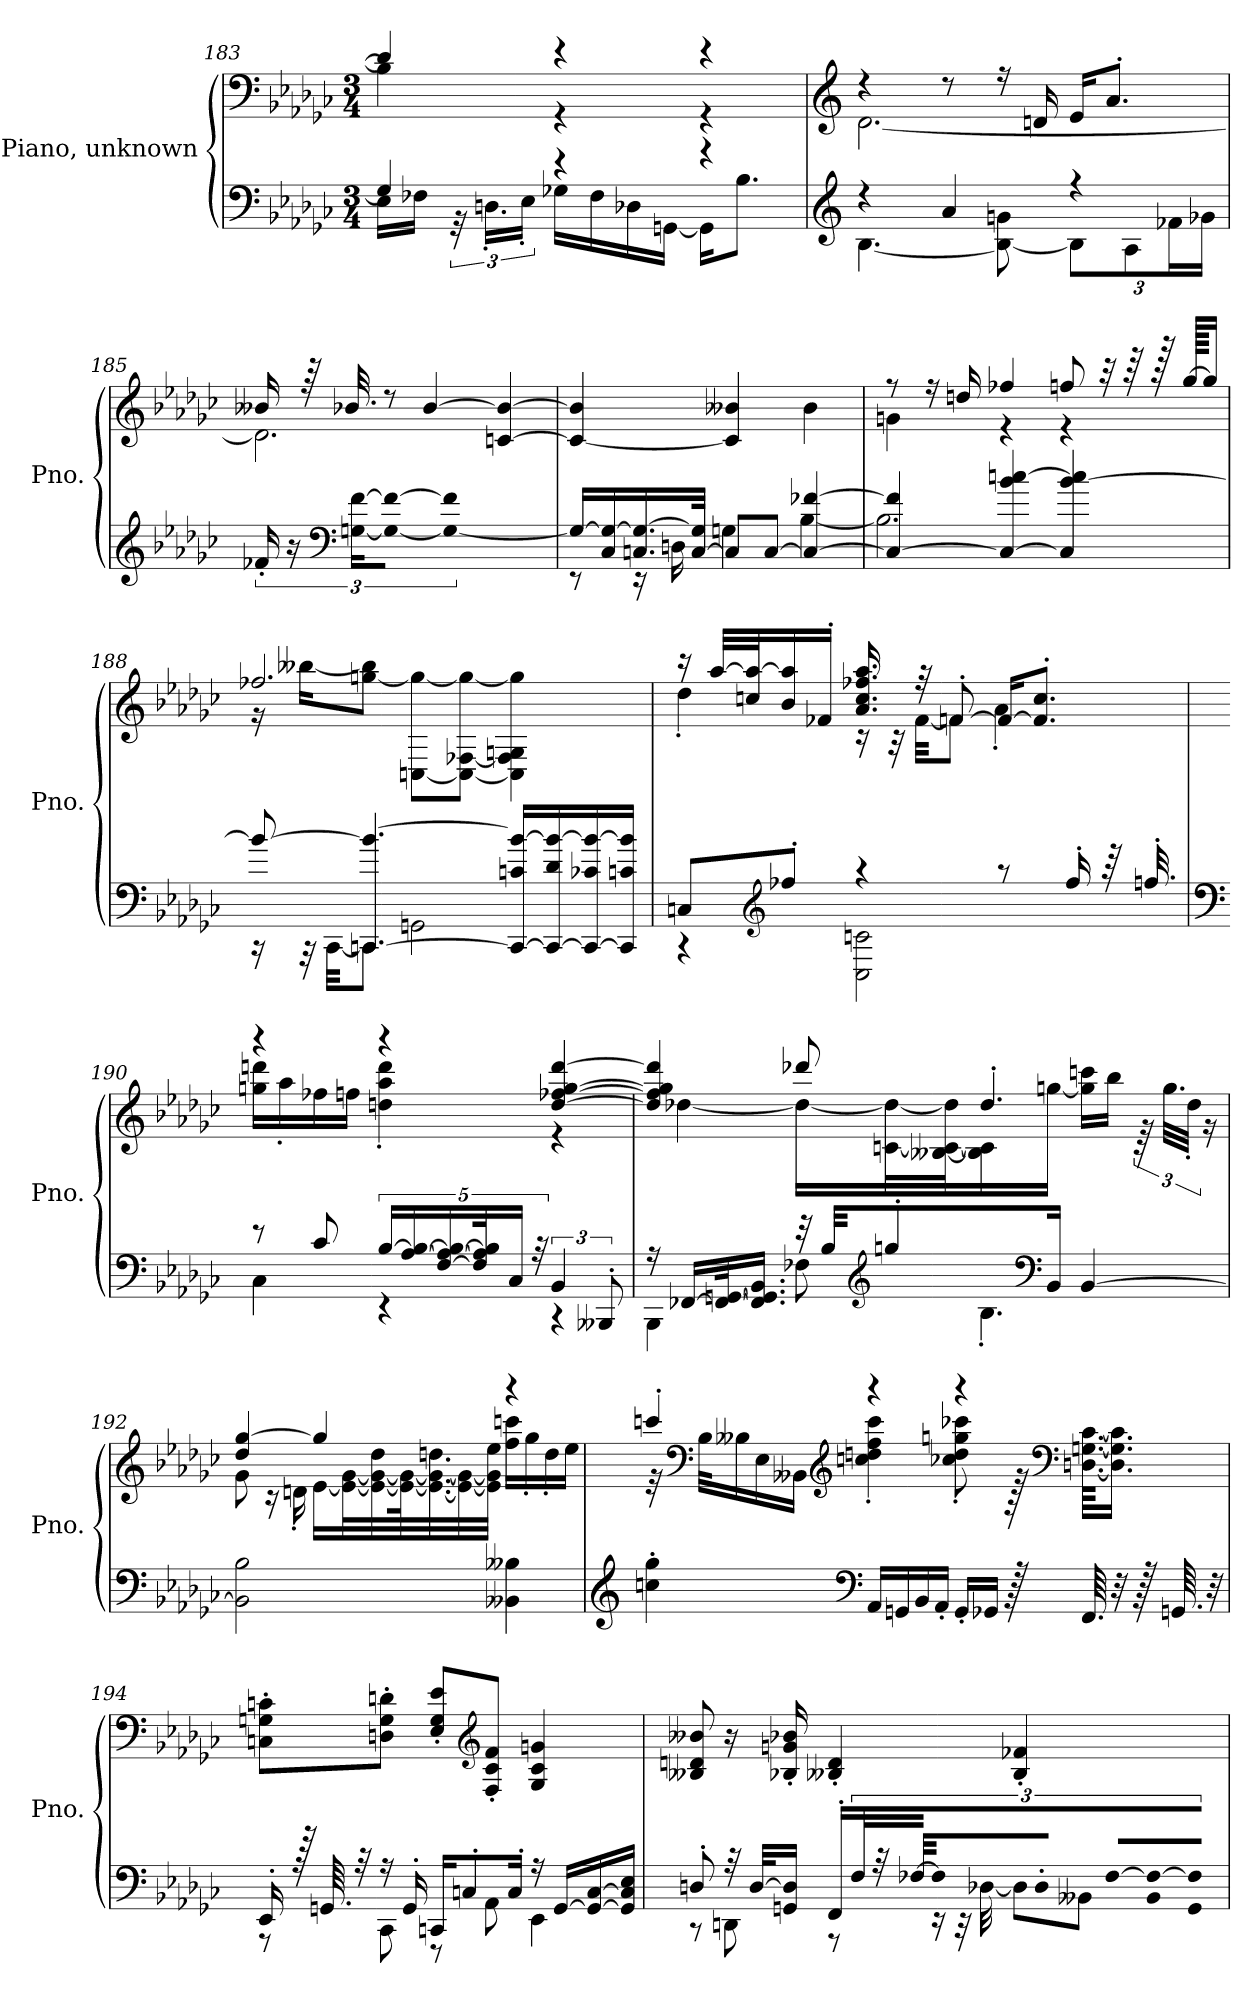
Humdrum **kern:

**kern	**kern
*part1	*part1
*staff2	*staff1
*I"Piano, unknown	*
*I'Pno.	*
*clefF4	*clefF4
*k[b-e-a-d-g-c-]	*k[b-e-a-d-g-c-]
*M3/4	*M3/4
=183	=183
*^	*^
4G/]	16E-\LL	4d-/]	4B-\]
.	16F-X\JJ	.	.
.	48r	.	.
.	24.Dn'\LL	.	.
.	24E-'\JJ	.	.
4r	16G-X\LL	4r	4r
.	16F-\	.	.
.	16D-X\	.	.
.	[16GGn\JJ	.	.
4r	16GG\KL]	4r	4r
.	8.B-\J	.	.
!!LO:PB:g=z	!!
=184	=184	=184	=184
*clefG2	*	*clefG2	*
4r	[4.B-\	4r	[2.d-\
4a-/	.	8r	.
.	8B-\_ 8gn\	16r	.
.	.	16dn/	.
*	*Xbrackettup	*	*
4r	12B-\L]	16e-/KL	.
.	.	8.a-'/J	.
.	12A-\	.	.
.	24f-X\L	.	.
.	24g-X\JJ	.	.
*v	*v	*	*
=185	=185	=185
*brackettup	*	*
24f-X'/	16b--X/	2.d-\]
24r	.	.
.	64r	.
.	32.b-X/	.
*clefF4	*	*
[24Gn\ [24f-\KL	.	.
8G\_ 8f-\_J	8r	.
2G\_ 2f-\]	[4b-/	.
.	[4cn/ 4b-/_	.
*	*v	*v
=186	=186
*^	*
16G/LL_	8r	4c/_ 4b-/]
16C-/ 16G/_	.	.
16.Cn/ 16.G/_	16r	.
.	16Dn\	.
[32C/ 32G/]JJk	.	.
8C/L]	4Gn\	4c/] 4b--X/
[8C/J	.	.
4C/_ [4f-X/	[4B-\	4b--\
!!LO:LB:g=z
=187	=187	=187
*	*	*^
4C/_ 4f-/]	2.B-\]	8r	4gn\
.	.	16r	.
.	.	16ddn/	.
4C/_ 4b-/ [4ccn/	.	4ff-X/	4r
4C/] [4b-/ 4cc/]	.	8ffn/	4r
.	.	32r	.
.	.	64r	.
.	.	128r	.
.	.	[128gg-/KKKLL	.
.	.	16gg-/JJ]	.
=188	=188	=188	=188
8b-/_	16r	2.ff-X/	16r
.	32r	.	[16bb--X\KL
.	[32CC-\KKL	.	.
[4.CCn/ 4.b-/_	8CC-\J]	.	[8ggn\ 8bb--\]J
.	2GGn\	.	[8Cn\ 8gg\_L
.	.	.	8C\_ [8F-X\ 8gg\_J
16CC/_ 16cn/ 16b-/_LL	.	.	4C\] 4F-\] 4Gn\ 4gg\]
16CC/_ 16d-/ 16b-/_	.	.	.
16CC/_ 16c-X/ 16b-/_	.	.	.
16CC/] 16cn/ 16b-/]JJ	.	.	.
!!LO:LB:g=z	!!
=189	=189	=189	=189
8Cn/L	4r	16r	4dd-'\
.	.	[32aa-/LLL	.
.	.	32ccn/ 32aa-/_J	.
*clefG2	*	*	*
8ff-X'/J	.	16b-/ 16aa-/]	.
.	.	16f-X'/JJ	.
4r	2C\ 2cn\	16.a-/ 16.cc/ 16.ff-X/ 16.aa-/	16r
.	.	.	32r
.	.	32r	[32f-\KKL
.	.	[8fn'/	8f-\J]
8r	.	16f/KL_	4a-'\
.	.	8.f/]' 8.cc/'J	.
16ff-'/	.	.	.
64r	.	.	.
32.ffn'/	.	.	.
=190	=190	=190	=190
*clefF4	*	*	*
8r	4C-\	4r	16ggn\ 16dddn\LL
.	.	.	16aa-'\
8c-/	.	.	16ff-X\
.	.	.	16ffn\JJ
[20B-/LL	4r	4r	4ddn\' 4aa-\' 4ddd\'
[20A-/ 20B-/_	.	.	.
[20F/ 20A-/_ 20B-/_	.	.	.
40F/] 40A-/] 40B-/]K	.	.	.
20C-/JJ	.	.	.
40r	.	.	.
6BB-/	4r	[4dd/ [4ff-X/ [4gg/ [4ddd/	4r
12BBB--X'/	.	.	.
!!LO:LB:g=z	!!
=191	=191	=191	=191
16r	4BBB-\	4dd/] 4ff-/] 4gg/] 4ddd/]	[4dd-X\
[16FF-X/LL	.	.	.
32FF-/_ [32GGn/K	.	.	.
16.FF-/] 16.GG/] 16.BB-/JJ	.	.	.
32r	8F-X\	8ddd-X/	16dd-\LL_
32B-/KKL	.	.	.
*clefG2	*	*	*
8ggn'/	.	.	[32cn\ 32dd-\_L
.	.	.	[32B--X\ 32c\_ 32dd-\]J
.	4.B-'\	4.dd-'/	16B--\] 16c\]
*clefF4	*	*	*
16BB-/Jk	.	.	[16ggn\JJ
[4BB-/	.	.	16gg\] 16cccn\LL
.	.	.	16bb-\JJ
.	.	.	96r
.	.	.	48.gg\LLL
.	.	.	48dd-'\JJJ
.	.	.	16r
*v	*v	*	*
!!LO:LB:g=z	!!
=192	=192	=192
2BB-\] 2B-\	4dd-/ [4gg-/	8g-\
.	.	16r
.	.	16dn'\
.	4gg-/]	[16e-\LL
.	.	32e-\_ [32g-\L
.	.	32e-\_ 32g-\_ 32dd-\
.	.	64e-\_ 64g-\_K
.	.	32.e-\_ 32.g-\_ 32.ddn\
.	.	32e-\_ 32g-\_
.	.	32e-\] 32g-\] 32ee-\JJJ
4BB--X\ 4B--X\	4r	16ff\ 16cccn\LL
.	.	16gg-'\
.	.	16dd'\
.	.	16ee-\JJ
!!LO:LB:g=z	!!
=193	=193	=193
*clefG2	*	*
4ccn\' 4gg-\'	4cccn'/	32r
*	*clefF4	*
.	.	32B-\KLL
.	.	16B--X\
.	.	16E-\
.	.	16BB--X\JJ
*clefF4	*clefG2	*
16AA-/LL	4r	4ccn\' 4ddn\' 4ff\' 4ccc\'
16GGn/	.	.
16BB-/	.	.
16AA-'/JJ	.	.
16GG'/LL	4r	8cc-X\' 8dd\' 8ggn\' 8ccc-X\'
16GG-X/JJ	.	.
128r	.	128r
*	*clefF4	*
64.FF/	.	[64.Dn\ [64.Gn\ [64.c-\KKLL
32r	.	16.D\] 16.G\] 16.c-\]JJ
128r	.	.
64.GGn/	.	.
32r	.	.
*	*v	*v
!!LO:PB:g=z
=194	=194
*^	*
16EE-'/	8r	8Cn\' 8Gn\' 8cn\'L
128r	.	.
64.GGn/	.	.
32r	.	.
16r	8CC-\	8Dn\' 8G\' 8dn\'J
16GG'/	.	.
16CCn/KL	8r	8E-/' 8G/' 8e-/'L
8Cn'/	.	.
*	*	*clefG2
.	8AA-\	8F/' 8c/' 8f/'J
16C'/Jk	.	.
16r	4EE-\	4G/ 4c/ 4gn/
[16GG/LL	.	.
16GG/_ [16C/	.	.
16GG/] 16C/] 16E-/JJ	.	.
!!LO:LB:g=z
=195	=195	=195
8Dn'/	8r	8B--X/ 8dn/ 8b--X/
32r	8DDn\	16r
[32D/KLL	.	.
16GGn/ 16D/]JJ	.	16B-X/' 16gn/' 16b-X/'
16FF'/LL	8r	4B--X/' 4d/'
48F/JJk	.	.
48r	.	.
[48F-X/KLL	.	.
16F-/]	16r	.
16D'/JJ	32r	.
.	[32D-X\	.
[16F-/KL	8D-\L]	4B--/' 4f-X/'
8BB-/ 8F-/_	.	.
.	8BB--X\J	.
16GG/ 16F-/]Jk	.	.
*v	*v	*
=	=
*-	*-
